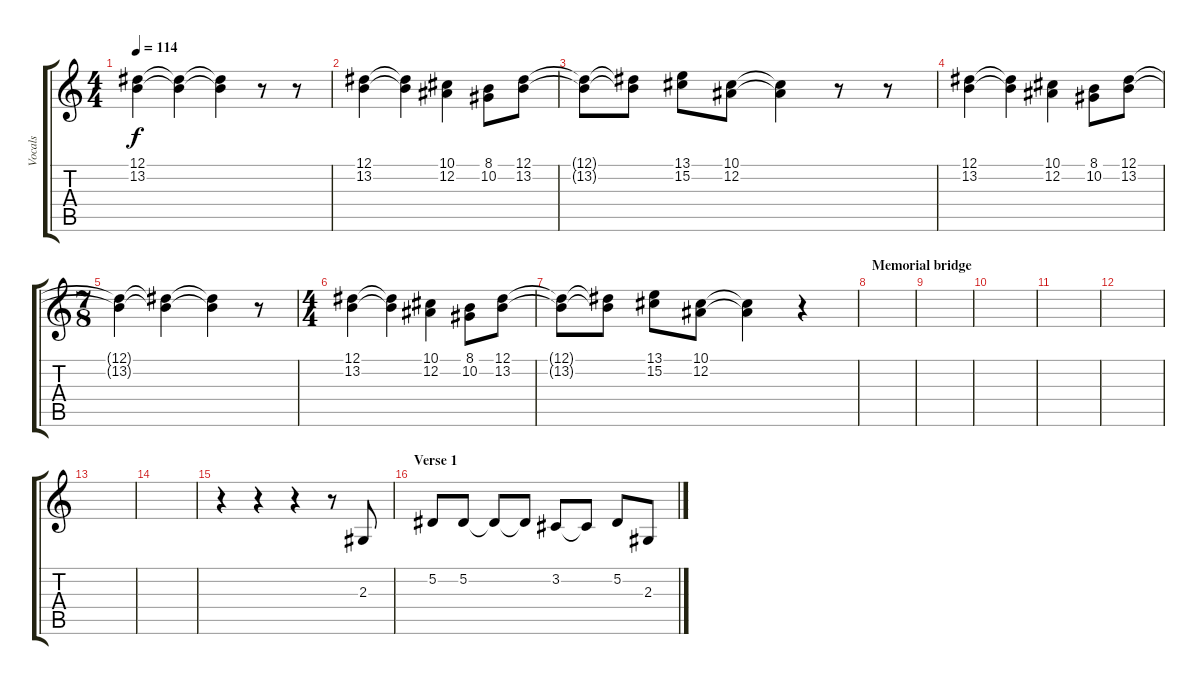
\track ("Vocals" "Vocals") {instrument violin}
\staff {score tabs}
\tuning (Eb4 Bb3 Gb3 Db3 Ab2 Eb2) {hide}
\ts (4 4)
\tempo 114
\clef g2
\ks c
(12.1{t} 13.2{t}).4{dy f} (12.1{t} 13.2{t}).4 (12.1{t} 13.2{t}).4 r.8 r.8 |
(12.1 13.2).4 (12.1{t} 13.2{t}).4 (10.1 12.2).4 (8.1 10.2).8 (12.1 13.2).8 |
(12.1{t} 13.2{t}).8 (12.1{t} 13.2{t}).8 (13.1 15.2).8 (10.1 12.2).8 (10.1{t} 12.2{t}).4 r.8 r.8 |
(12.1 13.2).4 (12.1{t} 13.2{t}).4 (10.1 12.2).4 (8.1 10.2).8 (12.1 13.2).8 |
\ts (7 8)
(12.1{t} 13.2{t}).4 (12.1{t} 13.2{t}).4 (12.1{t} 13.2{t}).4 r.8 |
\ts (4 4)
(12.1 13.2).4 (12.1{t} 13.2{t}).4 (10.1 12.2).4 (8.1 10.2).8 (12.1 13.2).8 |
(12.1{t} 13.2{t}).8 (12.1{t} 13.2{t}).8 (13.1 15.2).8 (10.1 12.2).8 (10.1{t} 12.2{t}).4 r.4 |
\section ("" "Memorial bridge")
|
|
|
|
|
|
|
r.4 r.4 r.4 r.8 2.3.8 |
\section ("" "Verse 1")
5.2.8 5.2.8 5.2{t}.8 5.2{t}.8 3.2.8 3.2{t}.8 5.2.8 2.3.8
